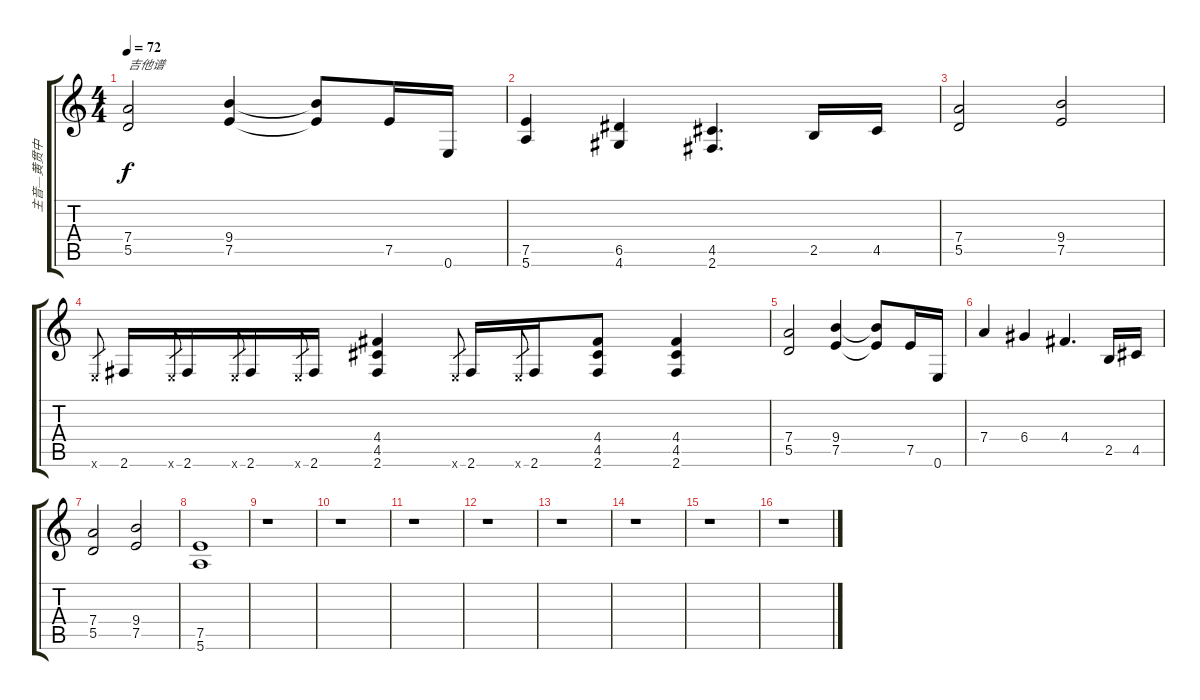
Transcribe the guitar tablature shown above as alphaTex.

\track ("主音—黄贯中" "主音—黄贯中") {instrument overdrivenguitar}
\staff {score tabs}
\tuning (E4 B3 G3 D3 A2 E2) {hide}
\ts (4 4)
\tempo 72
\clef g2
\ks c
(7.4 5.5).2{txt "吉他谱" dy f} (9.4 7.5).4 (9.4{t} 7.5{t}).8 7.5.16 0.6.16 |
(7.5 5.6).4 (6.5 4.6).4 (4.5 2.6).4{d} 2.5.16 4.5.16 |
(7.4 5.5).2 (9.4 7.5).2 |
0.6{x}.8{gr} 2.6.16 0.6{x}.8{gr} 2.6.16 0.6{x}.8{gr} 2.6.16 0.6{x}.8{gr} 2.6.16 (4.4 4.5 2.6).4 0.6{x}.8{gr} 2.6.16 0.6{x}.8{gr} 2.6.16 (4.4 4.5 2.6).8 (4.4 4.5 2.6).4 |
(7.4 5.5).2 (9.4 7.5).4 (9.4{t} 7.5{t}).8 7.5.16 0.6.16 |
7.4.4 6.4.4 4.4.4{d} 2.5.16 4.5.16 |
(7.4 5.5).2 (9.4 7.5).2 |
(7.5 5.6).1 |
r.1 |
r.1 |
r.1 |
r.1 |
r.1 |
r.1 |
r.1 |
r.1
